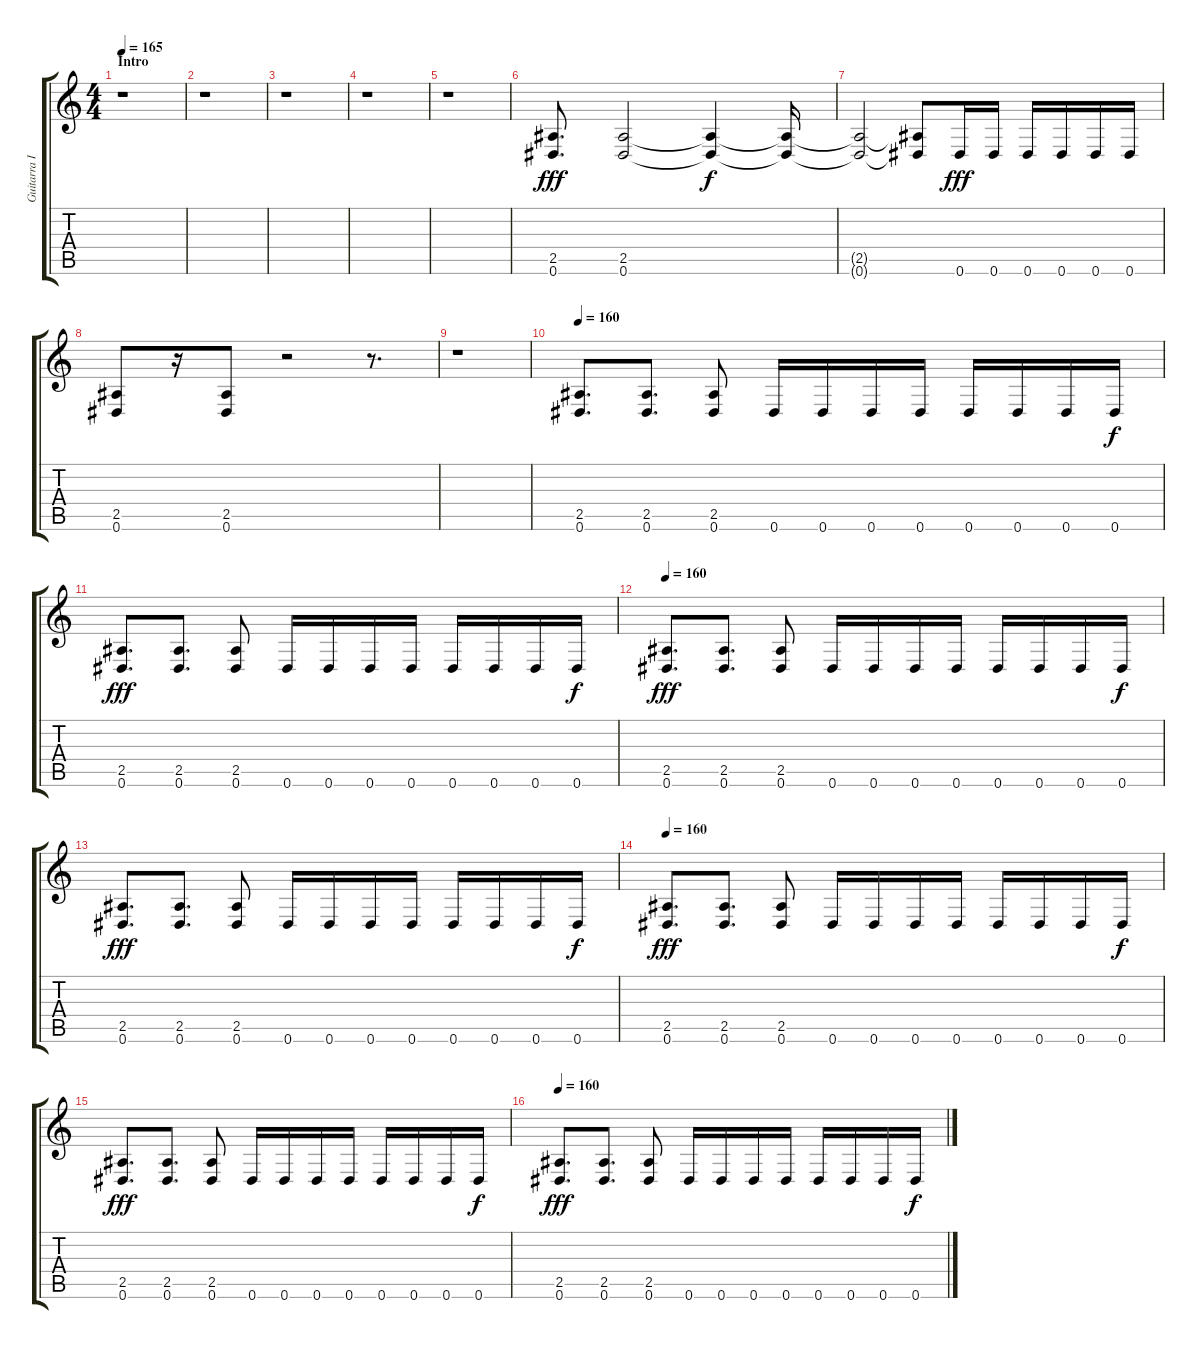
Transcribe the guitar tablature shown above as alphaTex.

\track ("Guitarra II" "Guitarra I") {instrument distortionguitar}
\staff {score tabs}
\tuning (Eb4 Bb3 Gb3 Db3 Ab2 Eb2) {hide}
\ts (4 4)
\section ("" "Intro")
\tempo 165
\clef g2
\ks c
r.1{dy fff instrument distortionguitar} |
r.1 |
r.1 |
r.1 |
r.1 |
(2.5 0.6).8{d} (2.5 0.6).2 (2.5{t} 0.6{t}).4{dy f} (2.5{t} 0.6{t}).16 |
(2.5{t} 0.6{t}).2 (2.5{t} 0.6{t}).8 0.6.16{dy fff} 0.6.16 0.6.16 0.6.16 0.6.16 0.6.16 |
(2.5 0.6).8 r.16 (2.5 0.6).8 r.2 r.8{d} |
r.1 |
\tempo 160
(2.5 0.6).8{d} (2.5 0.6).8{d} (2.5 0.6).8 0.6.16 0.6.16 0.6.16 0.6.16 0.6.16 0.6.16 0.6.16 0.6.16{dy f} |
(2.5 0.6).8{d dy fff} (2.5 0.6).8{d} (2.5 0.6).8 0.6.16 0.6.16 0.6.16 0.6.16 0.6.16 0.6.16 0.6.16 0.6.16{dy f} |
\tempo 160
(2.5 0.6).8{d dy fff} (2.5 0.6).8{d} (2.5 0.6).8 0.6.16 0.6.16 0.6.16 0.6.16 0.6.16 0.6.16 0.6.16 0.6.16{dy f} |
(2.5 0.6).8{d dy fff} (2.5 0.6).8{d} (2.5 0.6).8 0.6.16 0.6.16 0.6.16 0.6.16 0.6.16 0.6.16 0.6.16 0.6.16{dy f} |
\tempo 160
(2.5 0.6).8{d dy fff} (2.5 0.6).8{d} (2.5 0.6).8 0.6.16 0.6.16 0.6.16 0.6.16 0.6.16 0.6.16 0.6.16 0.6.16{dy f} |
(2.5 0.6).8{d dy fff} (2.5 0.6).8{d} (2.5 0.6).8 0.6.16 0.6.16 0.6.16 0.6.16 0.6.16 0.6.16 0.6.16 0.6.16{dy f} |
\tempo 160
(2.5 0.6).8{d dy fff} (2.5 0.6).8{d} (2.5 0.6).8 0.6.16 0.6.16 0.6.16 0.6.16 0.6.16 0.6.16 0.6.16 0.6.16{dy f}
